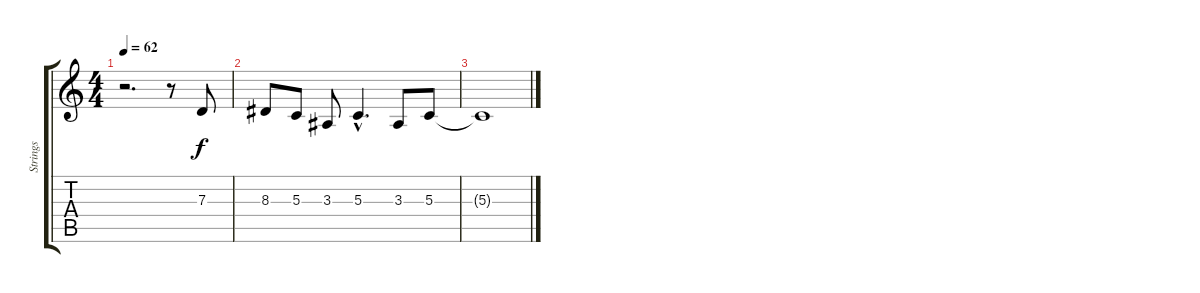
\track ("Strings" "Strings") {instrument stringensemble1}
\staff {score tabs}
\tuning (E4 B3 G3 D3 A2 E2) {hide}
\ts (4 4)
\tempo 62
\clef g2
\ks c
r.2{d dy f} r.8 7.3.8 |
8.3.8 5.3.8 3.3.8 5.3{hac}.4{d} 3.3.8 5.3.8 |
5.3{t}.1
